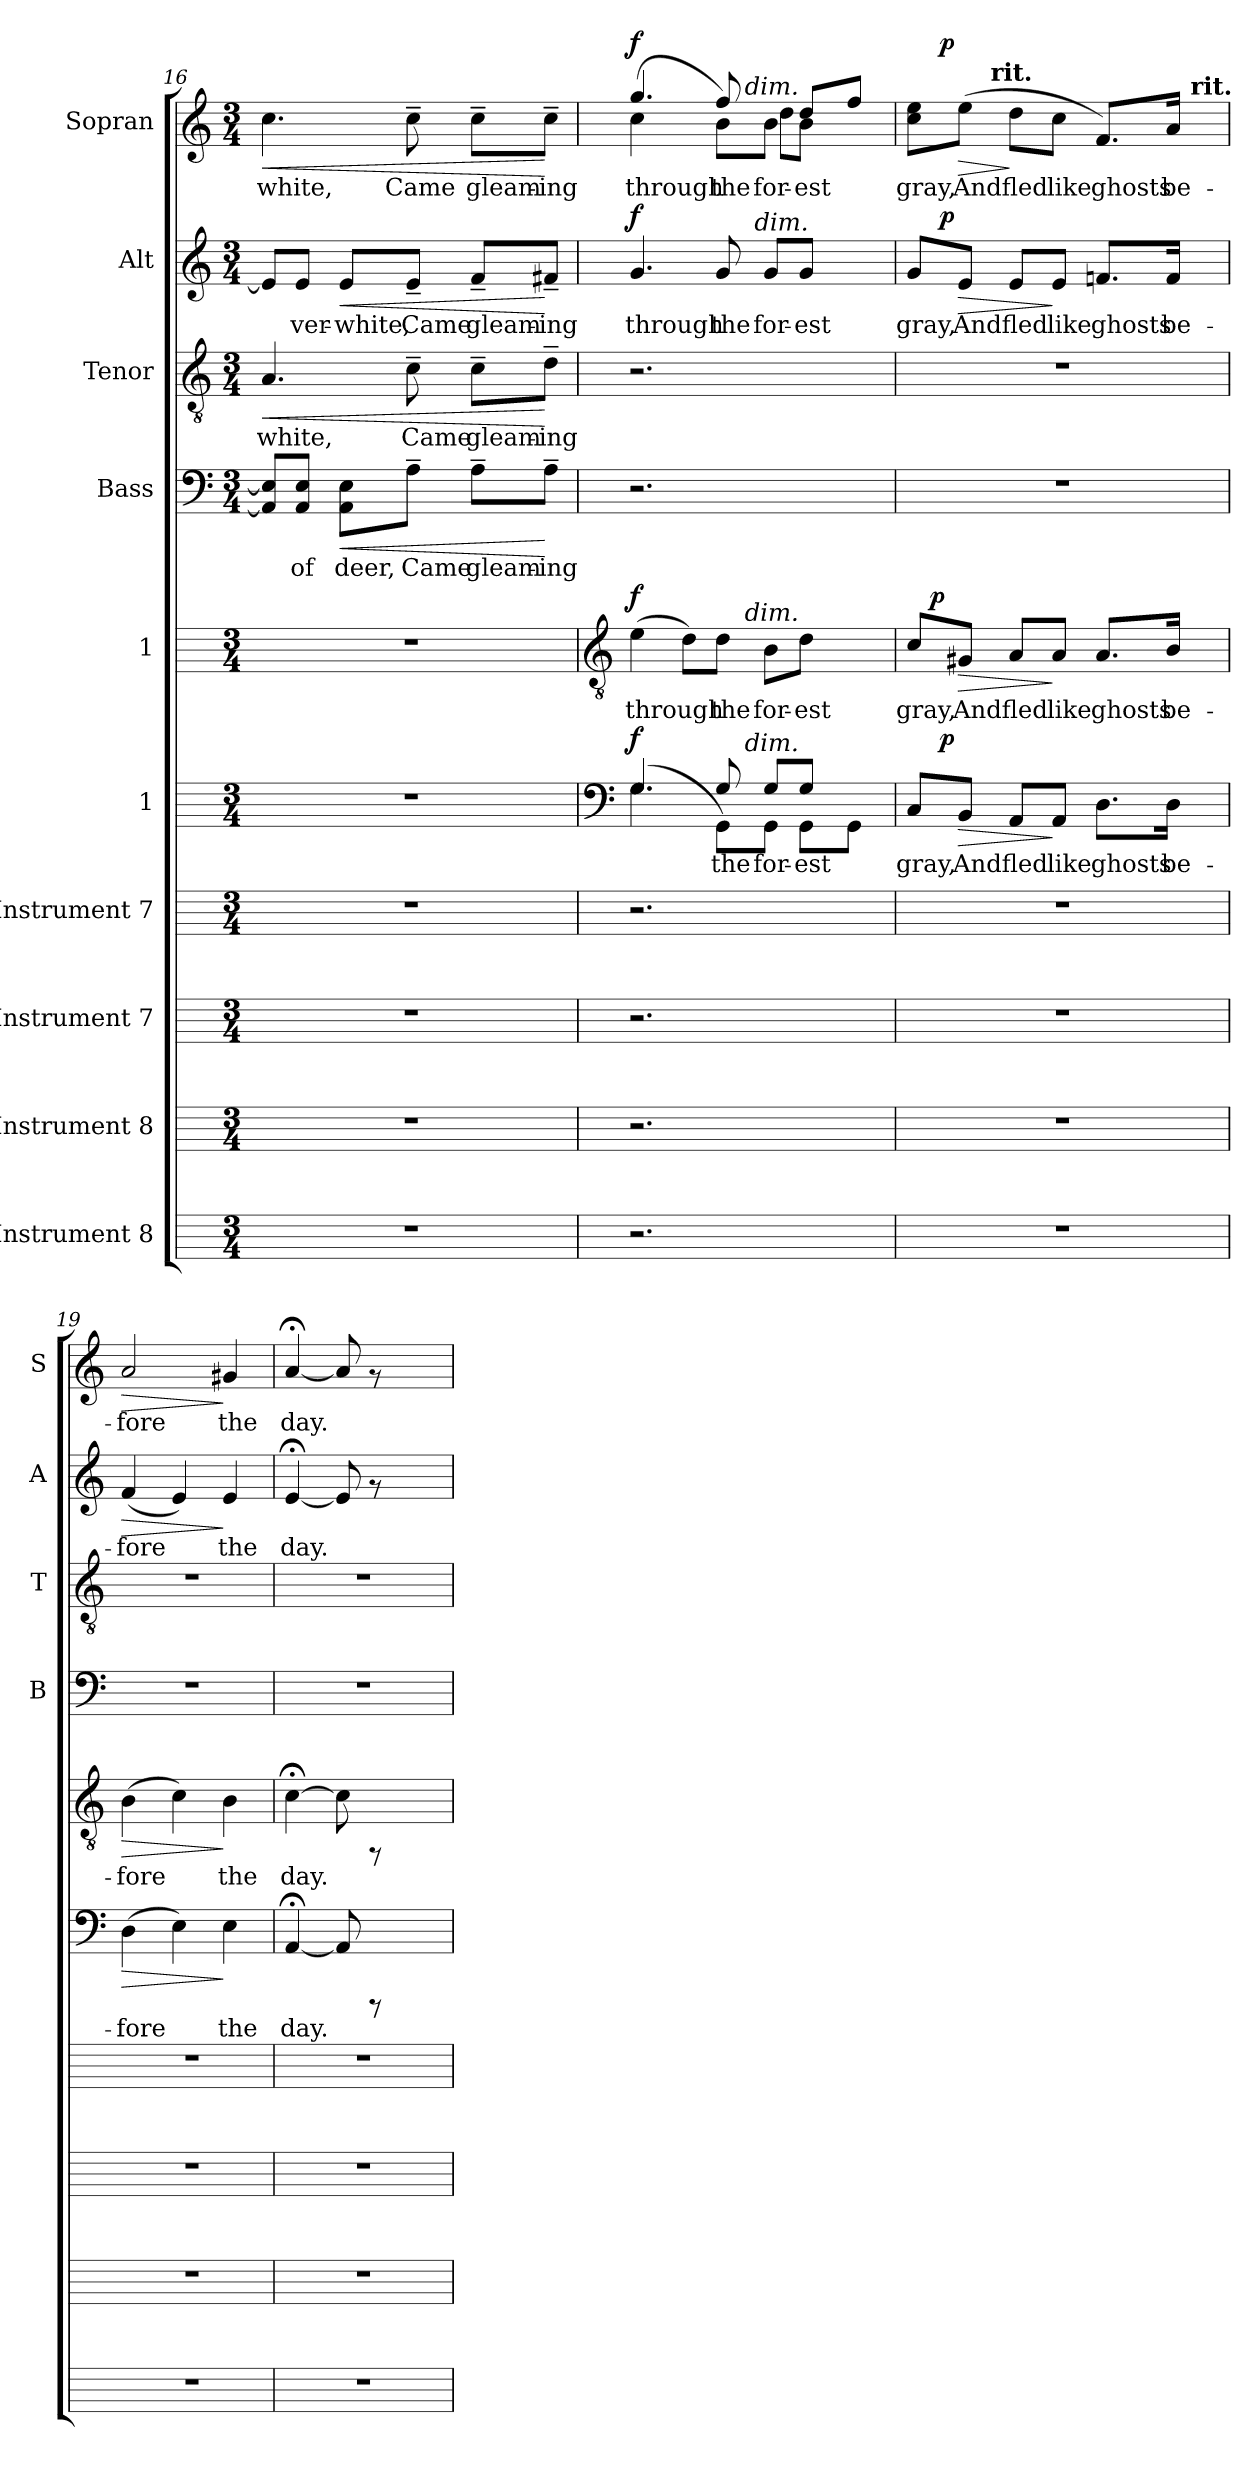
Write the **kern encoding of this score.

**kern	**kern	**kern	**kern	**kern	**text	**dynam	**kern	**text	**dynam	**kern	**text	**dynam	**kern	**text	**dynam	**kern	**text	**dynam	**kern	**text	**dynam
*part10	*part9	*part8	*part7	*part6	*part6	*part6	*part5	*part5	*part5	*part4	*part4	*part4	*part3	*part3	*part3	*part2	*part2	*part2	*part1	*part1	*part1
*staff10	*staff9	*staff8	*staff7	*staff6	*staff6	*staff6	*staff5	*staff5	*staff5	*staff4	*staff4	*staff4	*staff3	*staff3	*staff3	*staff2	*staff2	*staff2	*staff1	*staff1	*staff1
*I"Instrument 8	*I"Instrument 8	*I"Instrument 7	*I"Instrument 7	*I"1	*	*	*I"1	*	*	*I"Bass	*	*	*I"Tenor	*	*	*I"Alt	*	*	*I"Sopran	*	*
*	*	*	*	*	*	*	*	*	*	*I'B	*	*	*I'T	*	*	*I'A	*	*	*I'S	*	*
*	*	*	*	*	*	*	*	*	*	*clefF4	*	*	*clefGv2	*	*	*clefG2	*	*	*clefG2	*	*
*k[]	*k[]	*k[]	*k[]	*k[]	*	*	*k[]	*	*	*k[]	*	*	*k[]	*	*	*k[]	*	*	*k[]	*	*
*C:	*C:	*C:	*C:	*C:	*	*	*C:	*	*	*C:	*	*	*C:	*	*	*C:	*	*	*C:	*	*
*M3/4	*M3/4	*M3/4	*M3/4	*M3/4	*	*	*M3/4	*	*	*M3/4	*	*	*M3/4	*	*	*M3/4	*	*	*M3/4	*	*
=16	=16	=16	=16	=16	=16	=16	=16	=16	=16	=16	=16	=16	=16	=16	=16	=16	=16	=16	=16	=16	=16
!	!	!	!	!	!	!	!	!	!	!	!LO:LY:b:cj	!	!	!LO:LY:b:cj	!LO:HP:b	!	!LO:LY:b:cj	!	!	!LO:LY:b:cj	!LO:HP:b
2.r	2.r	2.r	2.r	2.r	.	.	2.r	.	.	8E/] 8AA/]L	.	.	4.A/	-white,	<	8e/L]	--	.	4.cc\	-white,	<
!	!	!	!	!	!	!	!	!	!	!	!LO:LY:b:cj	!	!	!	!	!	!LO:LY:b:cj	!	!	!	!
.	.	.	.	.	.	.	.	.	.	8E/ 8AA/J	of	.	.	.	.	8e/J	-ver-	.	.	.	.
!	!	!	!	!	!	!	!	!	!	!	!LO:LY:b:cj	!LO:HP:b	!	!	!	!	!LO:LY:b:cj	!LO:HP:b	!	!	!
.	.	.	.	.	.	.	.	.	.	8E\ 8AA\L	deer,	<	.	.	.	8e/L	-white,	<	.	.	.
!	!	!	!	!	!	!	!	!	!	!	!LO:LY:b:cj	!	!	!LO:LY:b:cj	!	!	!LO:LY:b:cj	!	!	!LO:LY:b:cj	!
.	.	.	.	.	.	.	.	.	.	8A~>\J	Came	.	8c~>\	Came	.	8e~</J	Came	.	8cc~>\	Came	.
!	!	!	!	!	!	!	!	!	!	!	!LO:LY:b:cj	!	!	!LO:LY:b:cj	!	!	!LO:LY:b:cj	!	!	!LO:LY:b:cj	!
.	.	.	.	.	.	.	.	.	.	8A~>\L	gleam-	.	8c~>\L	gleam-	.	8f~</L	gleam-	.	8cc~>\L	gleam-	.
!	!	!	!	!	!	!	!	!	!	!	!LO:LY:b:cj	!	!	!LO:LY:b:cj	!	!	!LO:LY:b:cj	!	!	!LO:LY:b:cj	!
.	.	.	.	.	.	.	.	.	.	8A~>\J	-ing	[	8d~>\J	-ing	[	8f#X~</J	-ing	[	8cc~>\J	-ing	[
!!LO:LB:g=z
=17	=17	=17	=17	=17	=17	=17	=17	=17	=17	=17	=17	=17	=17	=17	=17	=17	=17	=17	=17	=17	=17
*	*	*	*	*clefF4	*	*	*clefGv2	*	*	*	*	*	*	*	*	*	*	*	*	*	*
*	*	*	*	*^	*	*	*	*	*	*	*	*	*	*	*	*	*	*	*	*	*
!	!	!	!	!	!	!	!	!	!	!	!	!	!	!	!	!	!	!	!	!LO:TX:a:t=1 6	!	!
!	!	!	!	!	!	!	!LO:DY:a	!	!LO:LY:b:cj	!LO:DY:a	!	!	!	!	!	!	!	!LO:LY:b:cj	!LO:DY:a	!	!LO:LY:b:cj	!LO:DY:a
*	*	*	*	*	*^	*	*	*^	*	*	*	*	*	*	*	*	*^	*	*	*^	*	*
*	*	*	*	*	*	*	*	*	*	*	*	*	*	*	*	*	*	*	*	*	*	*	*	*^	*	*
2.r	2.r	2.r	2.r	(<4.G/	4.G\	4...ryy	.	f	(>4e\	4...ryy	through	f	2.r	.	.	2.r	.	.	4.g/	4ryy	through	f	4.gg/	(<4cc\	4...ryy	through	f
!	!	!	!	!	!	!	!	!	!	!	!LO:LY:b:cj	!	!	!	!	!	!	!	!	!	!	!	!	!	!	!	!
.	.	.	.	.	.	.	.	.	8d\L)	.	.	.	.	.	.	.	.	.	.	8...ryy	.	.	.	8ryy	.	.	.
!	!	!	!	!	!	!	!LO:LY:b:cj	!	!	!	!	!	!	!	!	!	!	!	!	!	!	!	!	!	!	!	!
!	!	!	!	!	!	!	!LO:LY:b:cj	!	!	!	!LO:LY:b:cj	!	!	!	!	!	!	!	!	!	!LO:LY:b:cj	!	!	!	!	!LO:LY:b:cj	!
!	!	!	!	!	!	!	!	!	!	!	!	!	!	!	!	!	!	!	!	!	!	!	!	!	!	!LO:LY:b:cj	!
.	.	.	.	8GG\L)	8G/	.	the	.	8d\J	.	the	.	.	.	.	.	.	.	8g/	.	the	.	8b\L)	8ff/	.	the	.
!	!	!	!	!	!	!	!	!	!	!	!	!	!	!	!	!	!	!	!	!	!	!	!	!	!LO:TX:a:i:t=dim.	!	!
!	!	!	!	!	!	!	!	!	!	!LO:TX:a:i:t=dim.	!	!	!	!	!	!	!	!	!	!	!	!	!	!	!	!	!
!	!	!	!	!	!	!LO:TX:a:i:t=dim.	!	!	!	!	!	!	!	!	!	!	!	!	!	!	!	!	!	!	!	!	!
.	.	.	.	.	.	4ryy	.	.	.	4ryy	.	.	.	.	.	.	.	.	.	.	.	.	.	.	4ryy	.	.
!	!	!	!	!	!	!	!	!	!	!	!	!	!	!	!	!	!	!	!	!LO:TX:a:i:t=dim.	!	!	!	!	!	!	!
.	.	.	.	.	.	.	.	.	.	.	.	.	.	.	.	.	.	.	.	4ryy	.	.	.	.	.	.	.
!	!	!	!	!	!	!	!LO:LY:b:cj	!	!	!	!LO:LY:b:cj	!	!	!	!	!	!	!	!	!	!LO:LY:b:cj	!	!	!	!	!LO:LY:b:cj	!
.	.	.	.	8GG\J	8G/L	.	for-	.	8B\L	.	for-	.	.	.	.	.	.	.	8g/L	.	for-	.	8b\J	8dd\L	.	for-	.
!	!	!	!	!	!	!	!LO:LY:b:cj	!	!	!	!LO:LY:b:cj	!	!	!	!	!	!	!	!	!	!LO:LY:b:cj	!	!	!	!	!LO:LY:b:cj	!
.	.	.	.	8GG\L	8G/J	.	-est	.	8d\J	.	-est	.	.	.	.	.	.	.	8g/J	.	-est	.	8dd/L	8b\J	.	-est	.
.	.	.	.	.	.	8ryy	.	.	.	8ryy	.	.	.	.	.	.	.	.	.	.	.	.	.	.	8ryy	.	.
.	.	.	.	.	.	.	.	.	.	.	.	.	.	.	.	.	.	.	.	8ryy	.	.	.	.	.	.	.
8ryy	8ryy	8ryy	8ryy	8GG\J	8ryy	.	.	.	8ryy	.	.	.	8ryy	.	.	8ryy	.	.	8ryy	.	.	.	8ff/J	8ryy	.	.	.
.	.	.	.	.	.	32ryy	.	.	.	32ryy	.	.	.	.	.	.	.	.	.	.	.	.	.	.	32ryy	.	.
.	.	.	.	.	.	.	.	.	.	.	.	.	.	.	.	.	.	.	.	64ryy	.	.	.	.	.	.	.
=18	=18	=18	=18	=18	=18	=18	=18	=18	=18	=18	=18	=18	=18	=18	=18	=18	=18	=18	=18	=18	=18	=18	=18	=18	=18	=18	=18
!	!	!	!	!	!	!	!LO:LY:b:cj	!	!	!	!LO:LY:b:cj	!	!	!	!	!	!	!	!	!	!LO:LY:b:cj	!	!	!	!	!LO:LY:b:cj	!
*	*	*	*	*	*v	*v	*	*	*	*	*	*	*	*	*	*	*	*	*	*	*	*	*	*	*^	*	*
2.r	2.r	2.r	2.r	8C/L	16ryy	gray,	.	8c/L	16ryy	gray,	.	2.r	.	.	2.r	.	.	8g/L	16ryy	gray,	.	8ee\ 8cc\L	16ryy	8ryy	2ryy	gray,	.
!	!	!	!	!	!	!	!	!	!	!	!LO:DY:a	!	!	!	!	!	!	!	!	!	!	!	!	!	!	!	!
.	.	.	.	.	64ryy	.	.	.	2ryy	.	p	.	.	.	.	.	.	.	64ryy	.	.	.	64ryy	.	.	.	.
!	!	!	!	!	!	!	!LO:DY:a	!	!	!	!	!	!	!	!	!	!	!	!	!	!LO:DY:a	!	!	!	!	!	!LO:DY:a
.	.	.	.	.	2ryy	.	p	.	.	.	.	.	.	.	.	.	.	.	2ryy	.	p	.	2ryy	.	.	.	p
!	!	!	!	!	!	!LO:LY:b:cj	!LO:HP:b	!	!	!LO:LY:b:cj	!LO:HP:b	!	!	!	!	!	!	!	!	!LO:LY:b:cj	!LO:HP:b	!	!	!	!	!LO:LY:b:cj	!LO:HP:b
.	.	.	.	8BB/J	.	And	>	8G#X/J	.	And	>	.	.	.	.	.	.	8e/J	.	And	>	(>8ee\J	.	16ryy	.	And	>
.	.	.	.	.	.	.	.	.	.	.	.	.	.	.	.	.	.	.	.	.	.	.	.	64ryy	.	.	.
!	!	!	!	!	!	!	!	!	!	!	!	!	!	!	!	!	!	!	!	!	!	!	!	!LO:TX:a:B:t=rit.	!	!	!
.	.	.	.	.	.	.	.	.	.	.	.	.	.	.	.	.	.	.	.	.	.	.	.	2ryy	.	.	.
!	!	!	!	!	!	!LO:LY:b:cj	!	!	!	!LO:LY:b:cj	!	!	!	!	!	!	!	!	!	!LO:LY:b:cj	!	!	!	!	!	!LO:LY:b:cj	!
.	.	.	.	8AA/L	.	fled	.	8A/L	.	fled	.	.	.	.	.	.	.	8e/L	.	fled	.	8dd\L	.	.	.	fled	]
!	!	!	!	!	!	!LO:LY:b:cj	!	!	!	!LO:LY:b:cj	!	!	!	!	!	!	!	!	!	!LO:LY:b:cj	!	!	!	!	!	!LO:LY:b:cj	!
.	.	.	.	8AA/J	.	like	]	8A/J	.	like	]	.	.	.	.	.	.	8e/J	.	like	]	8cc\J	.	.	.	like	.
!	!	!	!	!	!	!LO:LY:b:cj	!	!	!	!LO:LY:b:cj	!	!	!	!	!	!	!	!	!	!LO:LY:b:cj	!	!	!	!	!	!LO:LY:b:cj	!
.	.	.	.	8.D\L	.	ghosts	.	8.A/L	.	ghosts	.	.	.	.	.	.	.	8.fn/L	.	ghosts	.	8.f/L)	.	.	8...ryy	ghosts	.
.	.	.	.	.	.	.	.	.	8.ryy	.	.	.	.	.	.	.	.	.	.	.	.	.	.	.	.	.	.
.	.	.	.	.	8ryy	.	.	.	.	.	.	.	.	.	.	.	.	.	8ryy	.	.	.	8ryy	.	.	.	.
!	!	!	!	!	!	!LO:LY:b:cj	!	!	!	!LO:LY:b:cj	!	!	!	!	!	!	!	!	!	!LO:LY:b:cj	!	!	!	!	!	!LO:LY:b:cj	!
.	.	.	.	16D\J	.	be-	.	16B/J	.	be-	.	.	.	.	.	.	.	16f/J	.	be-	.	16a/J	.	.	.	be-	.
.	.	.	.	.	32.ryy	.	.	.	.	.	.	.	.	.	.	.	.	.	32.ryy	.	.	.	32.ryy	32.ryy	.	.	.
!	!	!	!	!	!	!	!	!	!	!	!	!	!	!	!	!	!	!	!	!	!	!	!	!	!LO:TX:a:B:t=rit.	!	!
.	.	.	.	.	.	.	.	.	.	.	.	.	.	.	.	.	.	.	.	.	.	.	.	.	64ryy	.	.
=19	=19	=19	=19	=19	=19	=19	=19	=19	=19	=19	=19	=19	=19	=19	=19	=19	=19	=19	=19	=19	=19	=19	=19	=19	=19	=19	=19
!	!	!	!	!	!	!LO:LY:b:cj	!LO:HP:b	!	!	!LO:LY:b:cj	!LO:HP:b	!	!	!	!	!	!	!	!	!LO:LY:b:cj	!LO:HP:b	!	!	!	!	!LO:LY:b:cj	!LO:HP:b
*	*	*	*	*v	*v	*	*	*	*	*	*	*	*	*	*	*	*	*v	*v	*	*	*v	*v	*v	*v	*	*
*	*	*	*	*	*	*	*v	*v	*	*	*	*	*	*	*	*	*	*	*	*	*	*
2.r	2.r	2.r	2.r	(>4D\	-fore	>	(>4B\	-fore	>	2.r	.	.	2.r	.	.	(<4f/	-fore	>	2a/	-fore	>
!	!	!	!	!	!LO:LY:b:cj	!	!	!LO:LY:b:cj	!	!	!	!	!	!	!	!	!LO:LY:b:cj	!	!	!	!
.	.	.	.	4E\)	.	.	4c\)	.	.	.	.	.	.	.	.	4e/)	.	.	.	.	.
!	!	!	!	!	!LO:LY:b:cj	!	!	!LO:LY:b:cj	!	!	!	!	!	!	!	!	!LO:LY:b:cj	!	!	!LO:LY:b:cj	!
.	.	.	.	4E\	the	]	4B\	the	]	.	.	.	.	.	.	4e/	the	]	4g#X/	the	]
=20	=20	=20	=20	=20	=20	=20	=20	=20	=20	=20	=20	=20	=20	=20	=20	=20	=20	=20	=20	=20	=20
!	!	!	!	!	!LO:LY:b:cj	!	!	!LO:LY:b:cj	!	!	!	!	!	!	!	!	!LO:LY:b:cj	!	!	!LO:LY:b:cj	!
2.r	2.r	2.r	2.r	[>4AA;</	day.	.	[>4c;<\	day.	.	2.r	.	.	2.r	.	.	[<4e;</	day.	.	[>4a;</	day.	.
!	!	!	!	!	!LO:LY:b:cj	!	!	!LO:LY:b:cj	!	!	!	!	!	!	!	!	!LO:LY:b:cj	!	!	!LO:LY:b:cj	!
.	.	.	.	8AA/]	.	.	8c\]	.	.	.	.	.	.	.	.	8e/]	.	.	8a/]	.	.
.	.	.	.	8rCCC	.	.	8rFF	.	.	.	.	.	.	.	.	8rf	.	.	8rf	.	.
.	.	.	.	4ryy	.	.	4ryy	.	.	.	.	.	.	.	.	4ryy	.	.	4ryy	.	.
=	=	=	=	=	=	=	=	=	=	=	=	=	=	=	=	=	=	=	=	=	=
*-	*-	*-	*-	*-	*-	*-	*-	*-	*-	*-	*-	*-	*-	*-	*-	*-	*-	*-	*-	*-	*-
